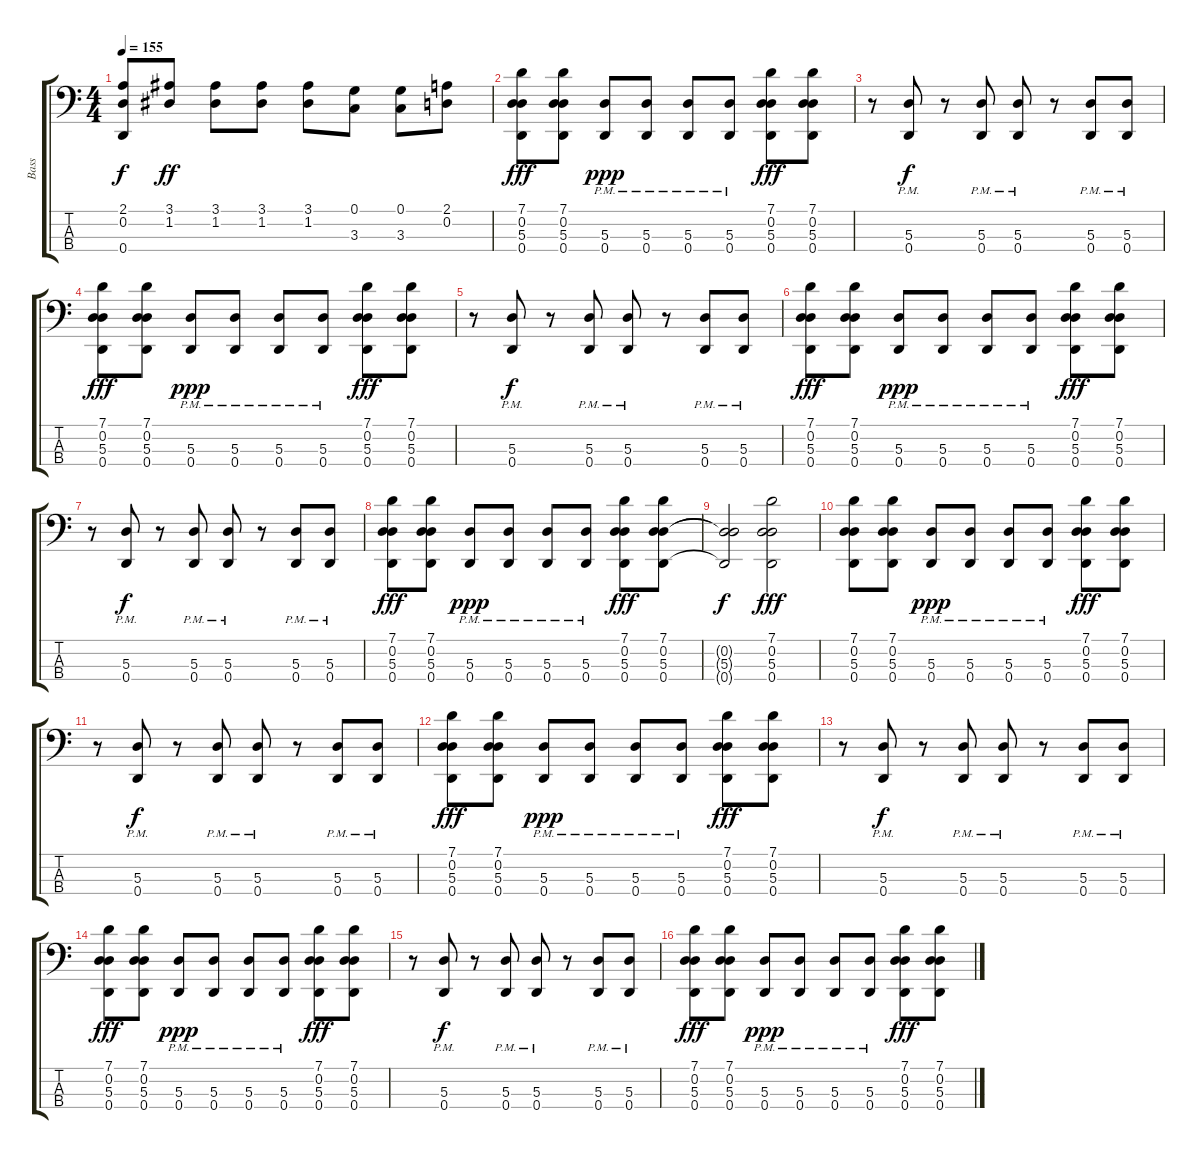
\track ("Bass                " "Bass      ") {instrument electricbasspick}
\staff {score tabs}
\tuning (G2 D2 A1 D1) {hide}
\ts (4 4)
\tempo 155
\clef f4
\ks c
(2.1{t} 0.2{t} 0.4{t}).8{dy f} (3.1 1.2).8{dy ff} (3.1 1.2).8 (3.1 1.2).8 (3.1 1.2).8 (0.1 3.3).8 (0.1 3.3).8 (2.1 0.2).8 |
(7.1 0.2 5.3 0.4).8{dy fff} (7.1 0.2 5.3 0.4).8 (5.3{pm} 0.4{pm}).8{dy ppp} (5.3{pm} 0.4{pm}).8 (5.3{pm} 0.4{pm}).8 (5.3{pm} 0.4{pm}).8 (7.1 0.2 5.3 0.4).8{dy fff} (7.1 0.2 5.3 0.4).8 |
r.8 (5.3{pm} 0.4{pm}).8{dy f} r.8 (5.3{pm} 0.4{pm}).8 (5.3{pm} 0.4{pm}).8 r.8 (5.3{pm} 0.4{pm}).8 (5.3{pm} 0.4{pm}).8 |
(7.1 0.2 5.3 0.4).8{dy fff} (7.1 0.2 5.3 0.4).8 (5.3{pm} 0.4{pm}).8{dy ppp} (5.3{pm} 0.4{pm}).8 (5.3{pm} 0.4{pm}).8 (5.3{pm} 0.4{pm}).8 (7.1 0.2 5.3 0.4).8{dy fff} (7.1 0.2 5.3 0.4).8 |
r.8 (5.3{pm} 0.4{pm}).8{dy f} r.8 (5.3{pm} 0.4{pm}).8 (5.3{pm} 0.4{pm}).8 r.8 (5.3{pm} 0.4{pm}).8 (5.3{pm} 0.4{pm}).8 |
(7.1 0.2 5.3 0.4).8{dy fff} (7.1 0.2 5.3 0.4).8 (5.3{pm} 0.4{pm}).8{dy ppp} (5.3{pm} 0.4{pm}).8 (5.3{pm} 0.4{pm}).8 (5.3{pm} 0.4{pm}).8 (7.1 0.2 5.3 0.4).8{dy fff} (7.1 0.2 5.3 0.4).8 |
r.8 (5.3{pm} 0.4{pm}).8{dy f} r.8 (5.3{pm} 0.4{pm}).8 (5.3{pm} 0.4{pm}).8 r.8 (5.3{pm} 0.4{pm}).8 (5.3{pm} 0.4{pm}).8 |
(7.1 0.2 5.3 0.4).8{dy fff} (7.1 0.2 5.3 0.4).8 (5.3{pm} 0.4{pm}).8{dy ppp} (5.3{pm} 0.4{pm}).8 (5.3{pm} 0.4{pm}).8 (5.3{pm} 0.4{pm}).8 (7.1 0.2 5.3 0.4).8{dy fff} (7.1 0.2 5.3 0.4).8 |
(0.2{t} 5.3{t} 0.4{t}).2{dy f} (7.1 0.2 5.3 0.4).2{dy fff} |
(7.1 0.2 5.3 0.4).8 (7.1 0.2 5.3 0.4).8 (5.3{pm} 0.4{pm}).8{dy ppp} (5.3{pm} 0.4{pm}).8 (5.3{pm} 0.4{pm}).8 (5.3{pm} 0.4{pm}).8 (7.1 0.2 5.3 0.4).8{dy fff} (7.1 0.2 5.3 0.4).8 |
r.8 (5.3{pm} 0.4{pm}).8{dy f} r.8 (5.3{pm} 0.4{pm}).8 (5.3{pm} 0.4{pm}).8 r.8 (5.3{pm} 0.4{pm}).8 (5.3{pm} 0.4{pm}).8 |
(7.1 0.2 5.3 0.4).8{dy fff} (7.1 0.2 5.3 0.4).8 (5.3{pm} 0.4{pm}).8{dy ppp} (5.3{pm} 0.4{pm}).8 (5.3{pm} 0.4{pm}).8 (5.3{pm} 0.4{pm}).8 (7.1 0.2 5.3 0.4).8{dy fff} (7.1 0.2 5.3 0.4).8 |
r.8 (5.3{pm} 0.4{pm}).8{dy f} r.8 (5.3{pm} 0.4{pm}).8 (5.3{pm} 0.4{pm}).8 r.8 (5.3{pm} 0.4{pm}).8 (5.3{pm} 0.4{pm}).8 |
(7.1 0.2 5.3 0.4).8{dy fff} (7.1 0.2 5.3 0.4).8 (5.3{pm} 0.4{pm}).8{dy ppp} (5.3{pm} 0.4{pm}).8 (5.3{pm} 0.4{pm}).8 (5.3{pm} 0.4{pm}).8 (7.1 0.2 5.3 0.4).8{dy fff} (7.1 0.2 5.3 0.4).8 |
r.8 (5.3{pm} 0.4{pm}).8{dy f} r.8 (5.3{pm} 0.4{pm}).8 (5.3{pm} 0.4{pm}).8 r.8 (5.3{pm} 0.4{pm}).8 (5.3{pm} 0.4{pm}).8 |
(7.1 0.2 5.3 0.4).8{dy fff} (7.1 0.2 5.3 0.4).8 (5.3{pm} 0.4{pm}).8{dy ppp} (5.3{pm} 0.4{pm}).8 (5.3{pm} 0.4{pm}).8 (5.3{pm} 0.4{pm}).8 (7.1 0.2 5.3 0.4).8{dy fff} (7.1 0.2 5.3 0.4).8
